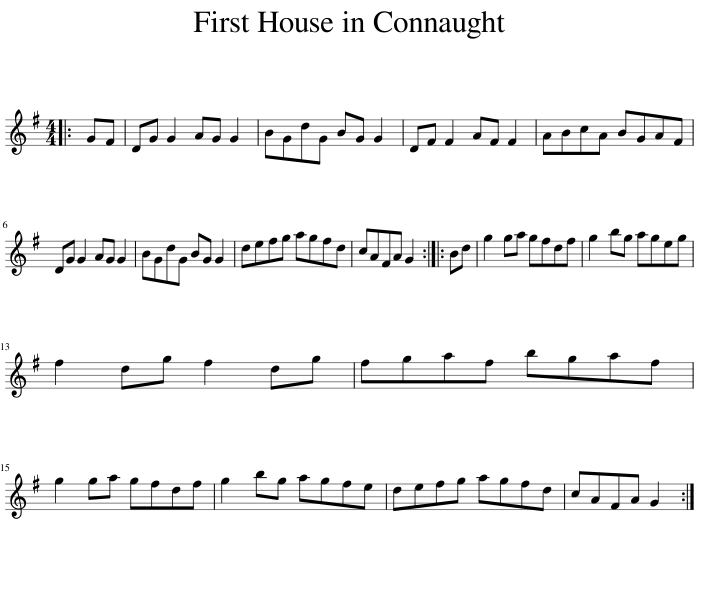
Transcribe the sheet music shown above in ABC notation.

X:1
L:1/8
M:4/4
I:linebreak $
K:G
V:1 treble
V:1
|: GF | DG G2 AG G2 | BGdG BG G2 | DF F2 AF F2 | ABcA BGAF |$ %5
 DG G2 AG G2 | BGdG BG G2 | defg agfd | cAFA G2 :: Bd | %10
 g2 ga gfdf | g2 bg ageg |$ f2 dg f2 dg | fgaf bgaf |$ g2 ga gfdf | %15
 g2 bg agfe | defg agfd | cAFA G2 :| %18
